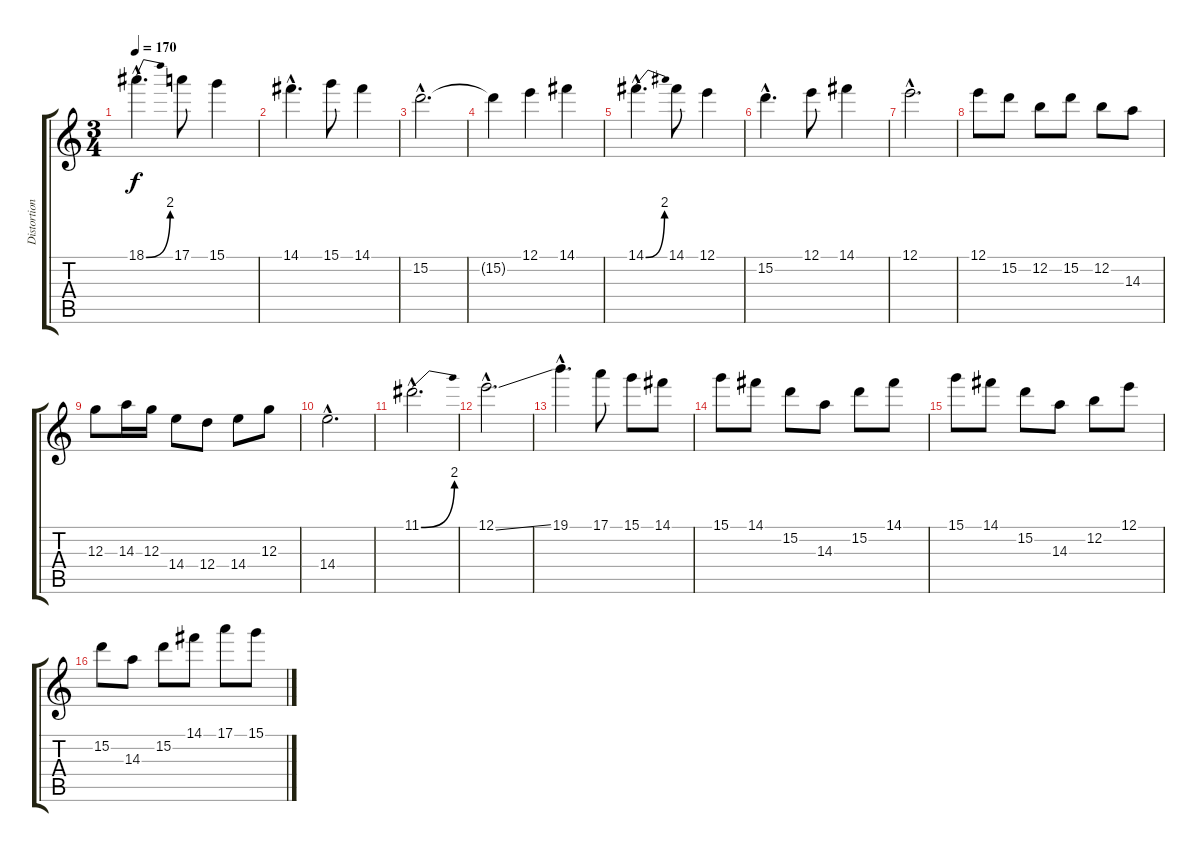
\track ("Distortion Lead" "Distortion") {instrument distortionguitar}
\staff {score tabs}
\tuning (E4 B3 G3 D3 A2 E2) {hide}
\ts (3 4)
\tempo 170
\clef g2
\ks c
18.1{be (bend 0 0 60 8) hac}.4{d dy f} 17.1.8 15.1.4 |
14.1{hac}.4{d} 15.1.8 14.1.4 |
15.2{hac}.2{d} |
15.2{t}.4 12.1.4 14.1.4 |
14.1{be (bend 0 0 60 8) hac}.4{d} 14.1.8 12.1.4 |
15.2{hac}.4{d} 12.1.8 14.1.4 |
12.1{hac}.2{d} |
12.1.8 15.2.8 12.2.8 15.2.8 12.2.8 14.3.8 |
12.3.8 14.3.16 12.3.16 14.4.8 12.4.8 14.4.8 12.3.8 |
14.4{hac}.2{d} |
11.1{be (bend 0 0 60 8) hac}.2{d} |
12.1{ss hac}.2{d} |
19.1{hac}.4{d} 17.1.8 15.1.8 14.1.8 |
15.1.8 14.1.8 15.2.8 14.3.8 15.2.8 14.1.8 |
15.1.8 14.1.8 15.2.8 14.3.8 12.2.8 12.1.8 |
15.2.8 14.3.8 15.2.8 14.1.8 17.1.8 15.1.8
